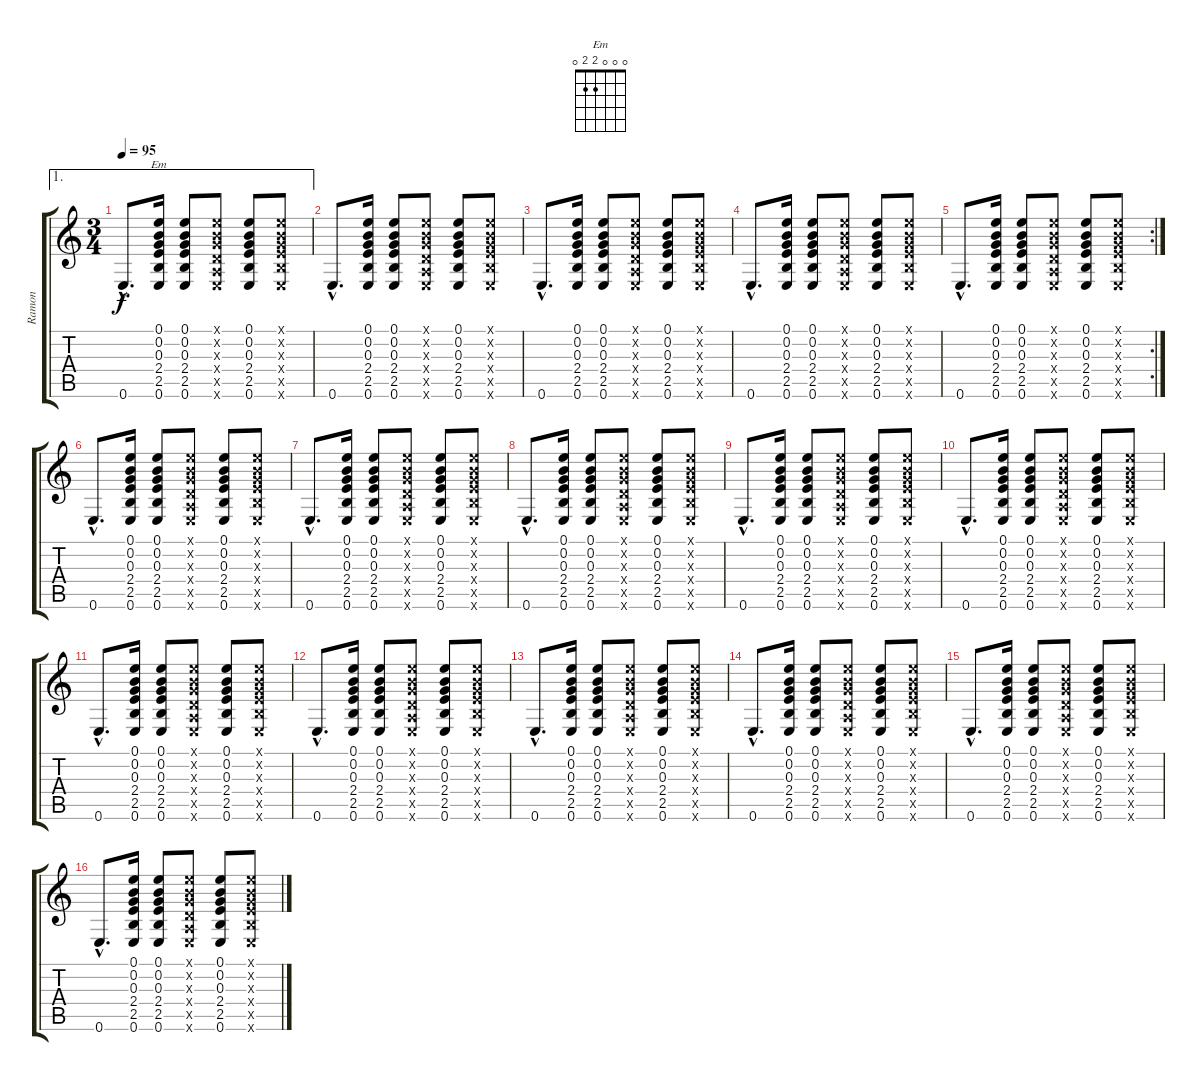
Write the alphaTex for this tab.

\track ("Ramon" "Ramon") {instrument acousticguitarnylon}
\staff {score tabs}
\tuning (E4 B3 G3 D3 A2 E2) {hide}
\chord ("Em" 0 0 0 2 2 0)
\ae 1
\ts (3 4)
\tempo 95
\clef g2
\ks c
0.6{hac}.8{d dy f} (0.1 0.2 0.3 2.4 2.5 0.6).16{ch "Em"} (0.1 0.2 0.3 2.4 2.5 0.6).8 (0.1{x} 0.2{x} 0.3{x} 0.4{x} 0.5{x} 0.6{x}).8 (0.1 0.2 0.3 2.4 2.5 0.6).8 (0.1{x} 0.2{x} 0.3{x} 2.4{x} 2.5{x} 0.6{x}).8 |
0.6{hac}.8{d} (0.1 0.2 0.3 2.4 2.5 0.6).16 (0.1 0.2 0.3 2.4 2.5 0.6).8 (0.1{x} 0.2{x} 0.3{x} 0.4{x} 0.5{x} 0.6{x}).8 (0.1 0.2 0.3 2.4 2.5 0.6).8 (0.1{x} 0.2{x} 0.3{x} 2.4{x} 2.5{x} 0.6{x}).8 |
0.6{hac}.8{d} (0.1 0.2 0.3 2.4 2.5 0.6).16 (0.1 0.2 0.3 2.4 2.5 0.6).8 (0.1{x} 0.2{x} 0.3{x} 0.4{x} 0.5{x} 0.6{x}).8 (0.1 0.2 0.3 2.4 2.5 0.6).8 (0.1{x} 0.2{x} 0.3{x} 2.4{x} 2.5{x} 0.6{x}).8 |
0.6{hac}.8{d} (0.1 0.2 0.3 2.4 2.5 0.6).16 (0.1 0.2 0.3 2.4 2.5 0.6).8 (0.1{x} 0.2{x} 0.3{x} 0.4{x} 0.5{x} 0.6{x}).8 (0.1 0.2 0.3 2.4 2.5 0.6).8 (0.1{x} 0.2{x} 0.3{x} 2.4{x} 2.5{x} 0.6{x}).8 |
\rc 2
0.6{hac}.8{d} (0.1 0.2 0.3 2.4 2.5 0.6).16 (0.1 0.2 0.3 2.4 2.5 0.6).8 (0.1{x} 0.2{x} 0.3{x} 0.4{x} 0.5{x} 0.6{x}).8 (0.1 0.2 0.3 2.4 2.5 0.6).8 (0.1{x} 0.2{x} 0.3{x} 2.4{x} 2.5{x} 0.6{x}).8 |
0.6{hac}.8{d volume 12} (0.1 0.2 0.3 2.4 2.5 0.6).16 (0.1 0.2 0.3 2.4 2.5 0.6).8 (0.1{x} 0.2{x} 0.3{x} 0.4{x} 0.5{x} 0.6{x}).8 (0.1 0.2 0.3 2.4 2.5 0.6).8 (0.1{x} 0.2{x} 0.3{x} 2.4{x} 2.5{x} 0.6{x}).8 |
0.6{hac}.8{d} (0.1 0.2 0.3 2.4 2.5 0.6).16 (0.1 0.2 0.3 2.4 2.5 0.6).8 (0.1{x} 0.2{x} 0.3{x} 0.4{x} 0.5{x} 0.6{x}).8 (0.1 0.2 0.3 2.4 2.5 0.6).8 (0.1{x} 0.2{x} 0.3{x} 2.4{x} 2.5{x} 0.6{x}).8 |
0.6{hac}.8{d} (0.1 0.2 0.3 2.4 2.5 0.6).16 (0.1 0.2 0.3 2.4 2.5 0.6).8 (0.1{x} 0.2{x} 0.3{x} 0.4{x} 0.5{x} 0.6{x}).8 (0.1 0.2 0.3 2.4 2.5 0.6).8 (0.1{x} 0.2{x} 0.3{x} 2.4{x} 2.5{x} 0.6{x}).8 |
0.6{hac}.8{d} (0.1 0.2 0.3 2.4 2.5 0.6).16 (0.1 0.2 0.3 2.4 2.5 0.6).8 (0.1{x} 0.2{x} 0.3{x} 0.4{x} 0.5{x} 0.6{x}).8 (0.1 0.2 0.3 2.4 2.5 0.6).8 (0.1{x} 0.2{x} 0.3{x} 2.4{x} 2.5{x} 0.6{x}).8 |
0.6{hac}.8{d} (0.1 0.2 0.3 2.4 2.5 0.6).16 (0.1 0.2 0.3 2.4 2.5 0.6).8 (0.1{x} 0.2{x} 0.3{x} 0.4{x} 0.5{x} 0.6{x}).8 (0.1 0.2 0.3 2.4 2.5 0.6).8 (0.1{x} 0.2{x} 0.3{x} 2.4{x} 2.5{x} 0.6{x}).8 |
0.6{hac}.8{d} (0.1 0.2 0.3 2.4 2.5 0.6).16 (0.1 0.2 0.3 2.4 2.5 0.6).8 (0.1{x} 0.2{x} 0.3{x} 0.4{x} 0.5{x} 0.6{x}).8 (0.1 0.2 0.3 2.4 2.5 0.6).8 (0.1{x} 0.2{x} 0.3{x} 2.4{x} 2.5{x} 0.6{x}).8 |
0.6{hac}.8{d} (0.1 0.2 0.3 2.4 2.5 0.6).16 (0.1 0.2 0.3 2.4 2.5 0.6).8 (0.1{x} 0.2{x} 0.3{x} 0.4{x} 0.5{x} 0.6{x}).8 (0.1 0.2 0.3 2.4 2.5 0.6).8 (0.1{x} 0.2{x} 0.3{x} 2.4{x} 2.5{x} 0.6{x}).8 |
0.6{hac}.8{d} (0.1 0.2 0.3 2.4 2.5 0.6).16 (0.1 0.2 0.3 2.4 2.5 0.6).8 (0.1{x} 0.2{x} 0.3{x} 0.4{x} 0.5{x} 0.6{x}).8 (0.1 0.2 0.3 2.4 2.5 0.6).8 (0.1{x} 0.2{x} 0.3{x} 2.4{x} 2.5{x} 0.6{x}).8 |
0.6{hac}.8{d} (0.1 0.2 0.3 2.4 2.5 0.6).16 (0.1 0.2 0.3 2.4 2.5 0.6).8 (0.1{x} 0.2{x} 0.3{x} 0.4{x} 0.5{x} 0.6{x}).8 (0.1 0.2 0.3 2.4 2.5 0.6).8 (0.1{x} 0.2{x} 0.3{x} 2.4{x} 2.5{x} 0.6{x}).8 |
0.6{hac}.8{d} (0.1 0.2 0.3 2.4 2.5 0.6).16 (0.1 0.2 0.3 2.4 2.5 0.6).8 (0.1{x} 0.2{x} 0.3{x} 0.4{x} 0.5{x} 0.6{x}).8 (0.1 0.2 0.3 2.4 2.5 0.6).8 (0.1{x} 0.2{x} 0.3{x} 2.4{x} 2.5{x} 0.6{x}).8 |
0.6{hac}.8{d} (0.1 0.2 0.3 2.4 2.5 0.6).16 (0.1 0.2 0.3 2.4 2.5 0.6).8 (0.1{x} 0.2{x} 0.3{x} 0.4{x} 0.5{x} 0.6{x}).8 (0.1 0.2 0.3 2.4 2.5 0.6).8 (0.1{x} 0.2{x} 0.3{x} 2.4{x} 2.5{x} 0.6{x}).8
